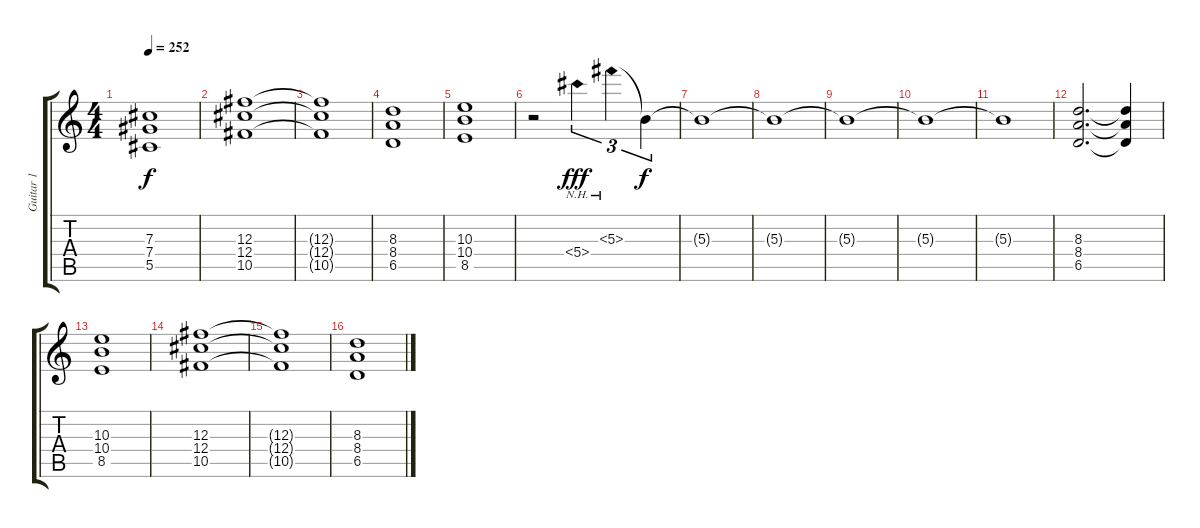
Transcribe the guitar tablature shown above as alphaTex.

\track ("Guitar 1" "Guitar 1") {instrument overdrivenguitar}
\staff {score tabs}
\tuning (Eb4 Bb3 Gb3 Db3 Ab2 Eb2) {hide}
\ts (4 4)
\tempo 252
\clef g2
\ks c
(7.3 7.4 5.5).1{dy f} |
(12.3 12.4 10.5).1 |
(12.3{t} 12.4{t} 10.5{t}).1 |
(8.3 8.4 6.5).1 |
(10.3 10.4 8.5).1 |
r.2 5.4{nh}.4{tu (3 2) dy fff} 5.3{nh}.4{tu (3 2)} 5.3{t}.4{tu (3 2) dy f} |
5.3{t}.1 |
5.3{t}.1 |
5.3{t}.1 |
5.3{t}.1 |
5.3{t}.1 |
(8.3 8.4 6.5).2{d} (8.3{t} 8.4{t} 6.5{t}).4 |
(10.3 10.4 8.5).1 |
(12.3 12.4 10.5).1 |
(12.3{t} 12.4{t} 10.5{t}).1 |
(8.3 8.4 6.5).1
